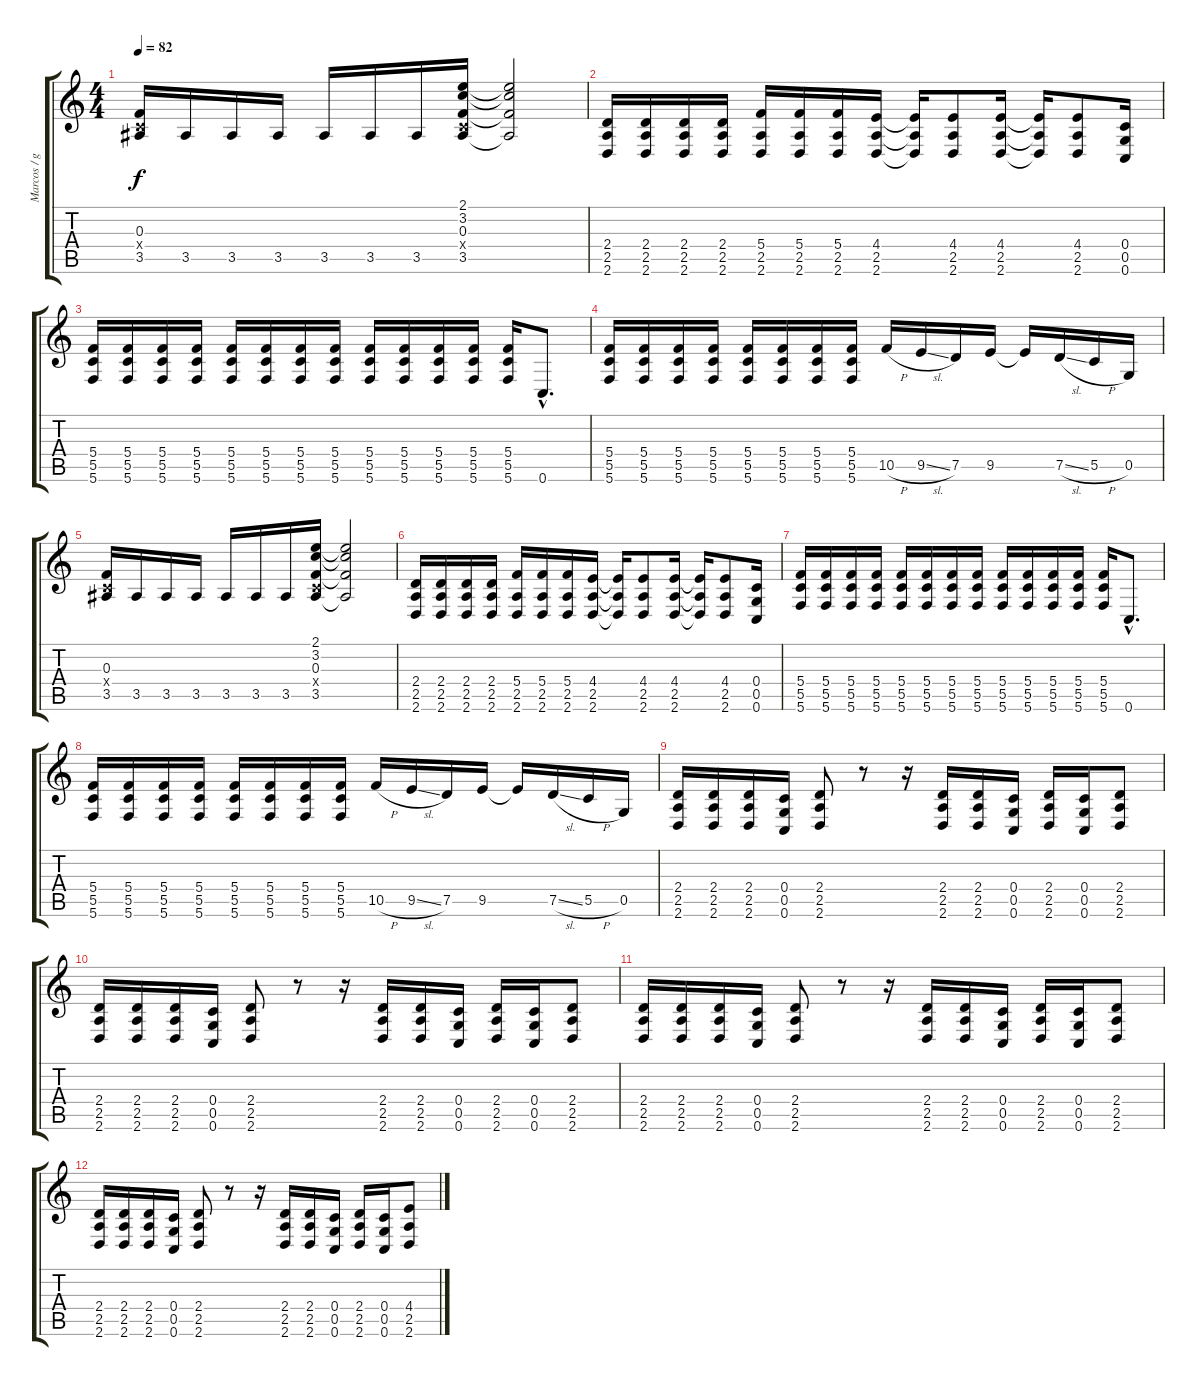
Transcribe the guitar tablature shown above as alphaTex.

\track ("Marcos / guitar " "Marcos / g") {instrument distortionguitar}
\staff {score tabs}
\tuning (D4 A3 F3 C3 G2 C2) {hide}
\ts (4 4)
\tempo 82
\clef g2
\ks c
(0.3 0.4{x} 3.5).16{dy f} 3.5.16 3.5.16 3.5.16 3.5.16 3.5.16 3.5.16 (2.1 3.2 0.3 0.4{x} 3.5).16 (2.1{t} 3.2{t} 0.3{t} 3.5{t}).2 |
(2.4 2.5 2.6).16 (2.4 2.5 2.6).16 (2.4 2.5 2.6).16 (2.4 2.5 2.6).16 (5.4 2.5 2.6).16 (5.4 2.5 2.6).16 (5.4 2.5 2.6).16 (4.4 2.5 2.6).16 (4.4{t} 2.5{t} 2.6{t}).16 (4.4 2.5 2.6).8 (4.4 2.5 2.6).16 (4.4{t} 2.5{t} 2.6{t}).16 (4.4 2.5 2.6).8 (0.4 0.5 0.6).16 |
(5.4 5.5 5.6).16 (5.4 5.5 5.6).16 (5.4 5.5 5.6).16 (5.4 5.5 5.6).16 (5.4 5.5 5.6).16 (5.4 5.5 5.6).16 (5.4 5.5 5.6).16 (5.4 5.5 5.6).16 (5.4 5.5 5.6).16 (5.4 5.5 5.6).16 (5.4 5.5 5.6).16 (5.4 5.5 5.6).16 (5.4 5.5 5.6).16 0.6{hac}.8{d} |
(5.4 5.5 5.6).16 (5.4 5.5 5.6).16 (5.4 5.5 5.6).16 (5.4 5.5 5.6).16 (5.4 5.5 5.6).16 (5.4 5.5 5.6).16 (5.4 5.5 5.6).16 (5.4 5.5 5.6).16 10.5{h}.16 9.5{sl}.16 7.5.16 9.5.16 9.5{t}.16 7.5{sl}.16 5.5{h}.16 0.5.16 |
(0.3 0.4{x} 3.5).16 3.5.16 3.5.16 3.5.16 3.5.16 3.5.16 3.5.16 (2.1 3.2 0.3 0.4{x} 3.5).16 (2.1{t} 3.2{t} 0.3{t} 3.5{t}).2 |
(2.4 2.5 2.6).16 (2.4 2.5 2.6).16 (2.4 2.5 2.6).16 (2.4 2.5 2.6).16 (5.4 2.5 2.6).16 (5.4 2.5 2.6).16 (5.4 2.5 2.6).16 (4.4 2.5 2.6).16 (4.4{t} 2.5{t} 2.6{t}).16 (4.4 2.5 2.6).8 (4.4 2.5 2.6).16 (4.4{t} 2.5{t} 2.6{t}).16 (4.4 2.5 2.6).8 (0.4 0.5 0.6).16 |
(5.4 5.5 5.6).16 (5.4 5.5 5.6).16 (5.4 5.5 5.6).16 (5.4 5.5 5.6).16 (5.4 5.5 5.6).16 (5.4 5.5 5.6).16 (5.4 5.5 5.6).16 (5.4 5.5 5.6).16 (5.4 5.5 5.6).16 (5.4 5.5 5.6).16 (5.4 5.5 5.6).16 (5.4 5.5 5.6).16 (5.4 5.5 5.6).16 0.6{hac}.8{d} |
(5.4 5.5 5.6).16 (5.4 5.5 5.6).16 (5.4 5.5 5.6).16 (5.4 5.5 5.6).16 (5.4 5.5 5.6).16 (5.4 5.5 5.6).16 (5.4 5.5 5.6).16 (5.4 5.5 5.6).16 10.5{h}.16 9.5{sl}.16 7.5.16 9.5.16 9.5{t}.16 7.5{sl}.16 5.5{h}.16 0.5.16 |
(2.4 2.5 2.6).16 (2.4 2.5 2.6).16 (2.4 2.5 2.6).16 (0.4 0.5 0.6).16 (2.4 2.5 2.6).8 r.8 r.16 (2.4 2.5 2.6).16 (2.4 2.5 2.6).16 (0.4 0.5 0.6).16 (2.4 2.5 2.6).16 (0.4 0.5 0.6).16 (2.4 2.5 2.6).8 |
(2.4 2.5 2.6).16 (2.4 2.5 2.6).16 (2.4 2.5 2.6).16 (0.4 0.5 0.6).16 (2.4 2.5 2.6).8 r.8 r.16 (2.4 2.5 2.6).16 (2.4 2.5 2.6).16 (0.4 0.5 0.6).16 (2.4 2.5 2.6).16 (0.4 0.5 0.6).16 (2.4 2.5 2.6).8 |
(2.4 2.5 2.6).16 (2.4 2.5 2.6).16 (2.4 2.5 2.6).16 (0.4 0.5 0.6).16 (2.4 2.5 2.6).8 r.8 r.16 (2.4 2.5 2.6).16 (2.4 2.5 2.6).16 (0.4 0.5 0.6).16 (2.4 2.5 2.6).16 (0.4 0.5 0.6).16 (2.4 2.5 2.6).8 |
(2.4 2.5 2.6).16 (2.4 2.5 2.6).16 (2.4 2.5 2.6).16 (0.4 0.5 0.6).16 (2.4 2.5 2.6).8 r.8 r.16 (2.4 2.5 2.6).16 (2.4 2.5 2.6).16 (0.4 0.5 0.6).16 (2.4 2.5 2.6).16 (0.4 0.5 0.6).16 (4.4 2.5 2.6).8
